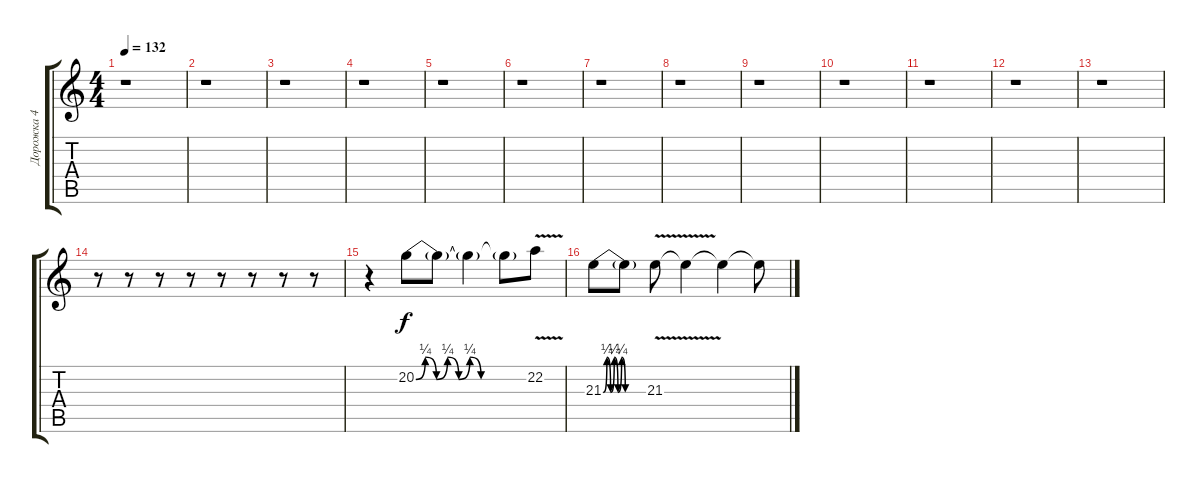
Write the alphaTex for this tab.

\track ("Дорожка 4" "Дорожка 4") {instrument viola}
\staff {score tabs}
\tuning (E4 B3 G3 D3 A2 E2) {hide}
\ts (4 4)
\tempo 132
\clef g2
\ks c
r.1{dy f} |
r.1 |
r.1 |
r.1 |
r.1 |
r.1 |
r.1 |
r.1 |
r.1 |
r.1 |
r.1 |
r.1 |
r.1 |
r.8 r.8 r.8 r.8 r.8 r.8 r.8 r.8 |
r.4 20.2{be (custom 0 0 5 1 11 0 17 1 23 0 29 1 35 0 60 0)}.8 20.2{t}.8 20.2{t}.4 20.2{t}.8 22.2{v}.8 |
21.3{be (custom 0 0 5 1 10 0 15 1 20 0 25 1 30 0 60 0)}.8 21.3{t}.8 21.3{v}.8 21.3{t}.4 21.3{t}.4 21.3{t}.8
